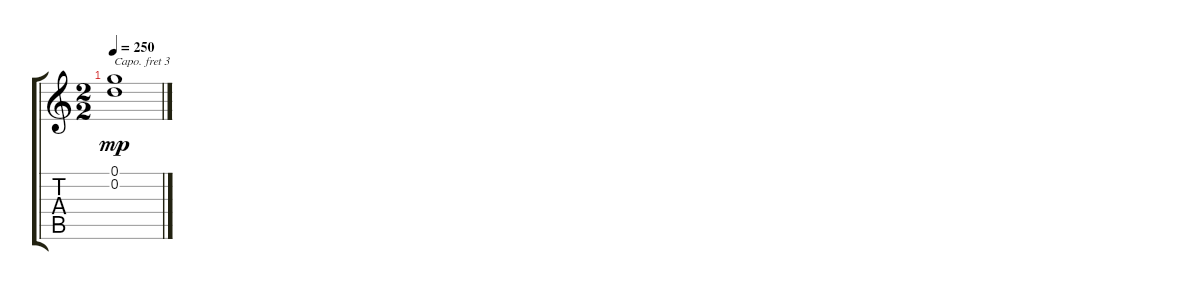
\track "" {instrument acousticguitarsteel}
\staff {score tabs}
\capo 3
\tuning (E4 B3 Gb3 D3 A2 E2) {hide}
\ts (2 2)
\tempo 250
\clef g2
\ks c
(0.1 0.2).1{dy mp}
